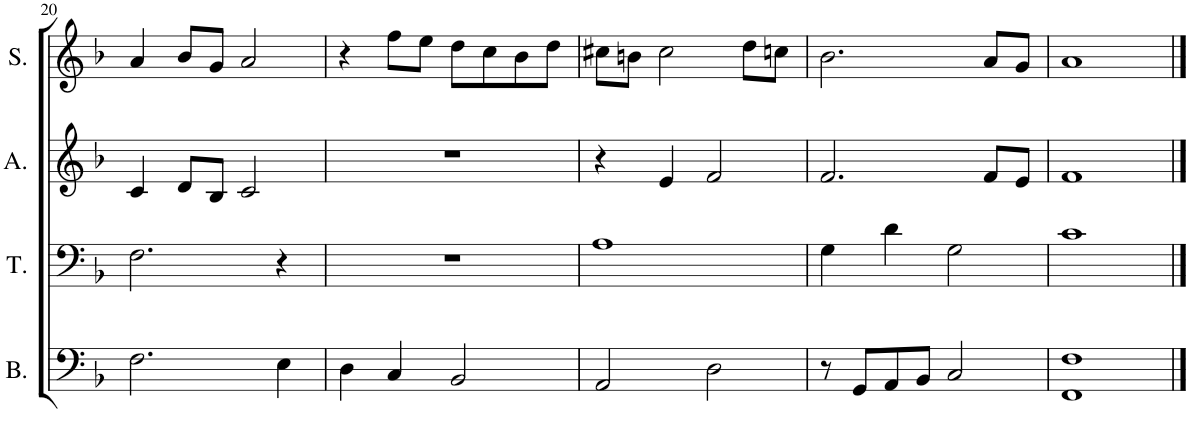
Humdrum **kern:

**kern	**kern	**kern	**kern
*part4	*part3	*part2	*part1
*staff4	*staff3	*staff2	*staff1
*I"B.	*I"T.	*I"A.	*I"S.
*I'B.	*I'T.	*I'A.	*I'S.
!!LO:PB:g=z
*clefF4	*clefF4	*clefG2	*clefG2
*k[b-]	*k[b-]	*k[b-]	*k[b-]
*M4/4	*M4/4	*M4/4	*M4/4
=20	=20	=20	=20
2.F\	2.F\	4c/	4a/
.	.	8d/L	8b-/L
.	.	8B-/J	8g/J
.	.	2c/	2a/
4E\	4r	.	.
=21	=21	=21	=21
4D\	1r	1r	4r
4C/	.	.	8ff\L
.	.	.	8ee\J
2BB-/	.	.	8dd\L
.	.	.	8cc\
.	.	.	8b-\
.	.	.	8dd\J
=22	=22	=22	=22
2AA/	1A	4r	8cc#X\L
.	.	.	8bn\J
.	.	4e/	2cc#\
2D\	.	2f/	.
.	.	.	8dd\L
.	.	.	8ccn\J
=23	=23	=23	=23
8r	4G\	2.f/	2.b-\
8GG/L	.	.	.
8AA/	4d\	.	.
8BB-/J	.	.	.
2C/	2G\	.	.
.	.	8f/L	8a/L
.	.	8e/J	8g/J
=24	=24	=24	=24
1FF 1F	1c	1f	1a
==	==	==	==
*-	*-	*-	*-
